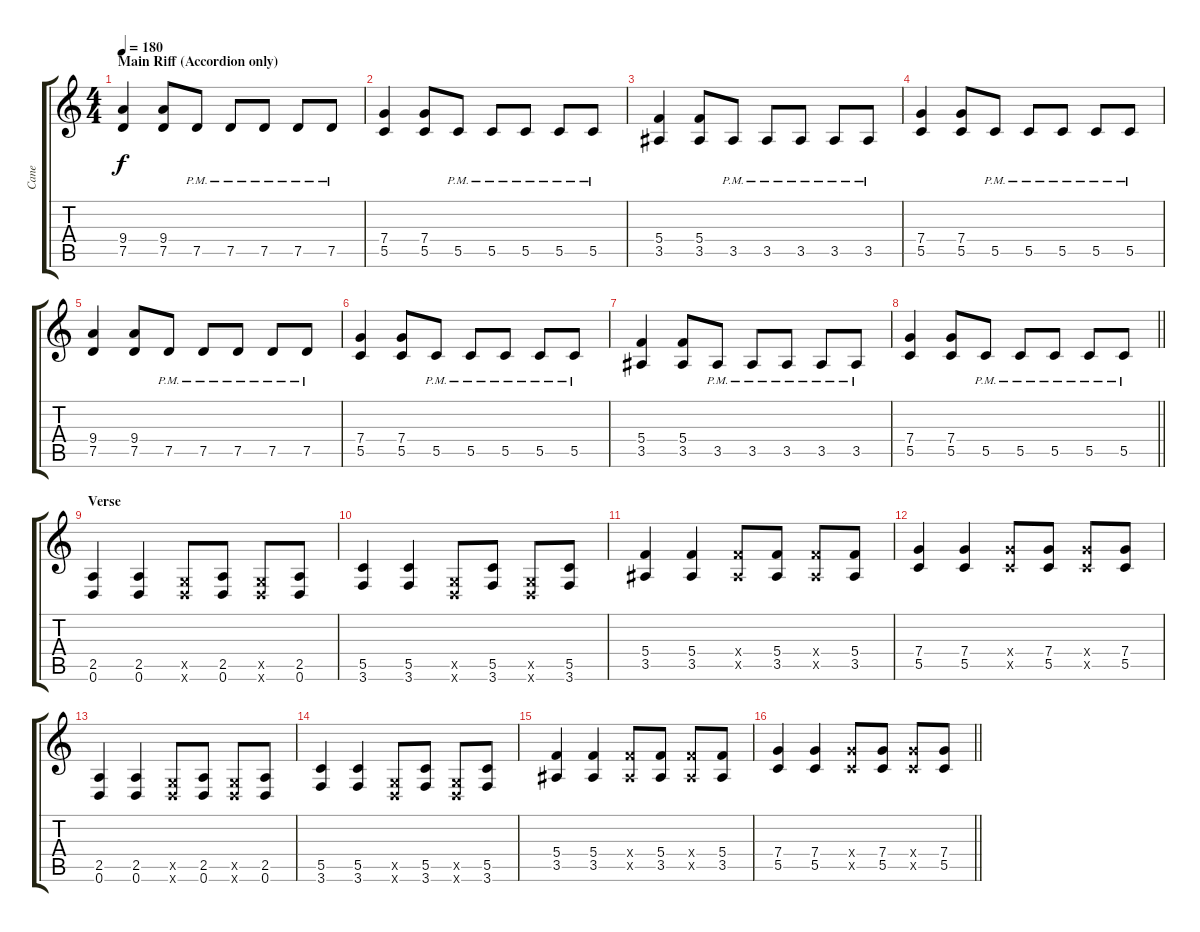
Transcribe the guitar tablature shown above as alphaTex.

\track ("Cane" "Cane") {instrument distortionguitar}
\staff {score tabs}
\tuning (D4 A3 F3 C3 G2 D2) {hide}
\ts (4 4)
\section ("" "Main Riff (Accordion only)")
\tempo 180
\clef g2
\ks c
(9.4 7.5).4{dy f volume 13 instrument distortionguitar} (9.4 7.5).8 7.5{pm}.8 7.5{pm}.8 7.5{pm}.8 7.5{pm}.8 7.5{pm}.8 |
(7.4 5.5).4 (7.4 5.5).8 5.5{pm}.8 5.5{pm}.8 5.5{pm}.8 5.5{pm}.8 5.5{pm}.8 |
(5.4 3.5).4 (5.4 3.5).8 3.5{pm}.8 3.5{pm}.8 3.5{pm}.8 3.5{pm}.8 3.5{pm}.8 |
(7.4 5.5).4 (7.4 5.5).8 5.5{pm}.8 5.5{pm}.8 5.5{pm}.8 5.5{pm}.8 5.5{pm}.8 |
(9.4 7.5).4 (9.4 7.5).8 7.5{pm}.8 7.5{pm}.8 7.5{pm}.8 7.5{pm}.8 7.5{pm}.8 |
(7.4 5.5).4 (7.4 5.5).8 5.5{pm}.8 5.5{pm}.8 5.5{pm}.8 5.5{pm}.8 5.5{pm}.8 |
(5.4 3.5).4 (5.4 3.5).8 3.5{pm}.8 3.5{pm}.8 3.5{pm}.8 3.5{pm}.8 3.5{pm}.8 |
\barLineRight lightlight
(7.4 5.5).4 (7.4 5.5).8 5.5{pm}.8 5.5{pm}.8 5.5{pm}.8 5.5{pm}.8 5.5{pm}.8 |
\section ("" "Verse")
(2.5 0.6).4 (2.5 0.6).4 (0.5{x} 0.6{x}).8 (2.5 0.6).8 (0.5{x} 0.6{x}).8 (2.5 0.6).8 |
(5.5 3.6).4 (5.5 3.6).4 (0.5{x} 0.6{x}).8 (5.5 3.6).8 (0.5{x} 0.6{x}).8 (5.5 3.6).8 |
(5.4 3.5).4 (5.4 3.5).4 (5.4{x} 3.5{x}).8 (5.4 3.5).8 (5.4{x} 3.5{x}).8 (5.4 3.5).8 |
(7.4 5.5).4 (7.4 5.5).4 (7.4{x} 5.5{x}).8 (7.4 5.5).8 (7.4{x} 5.5{x}).8 (7.4 5.5).8 |
(2.5 0.6).4 (2.5 0.6).4 (0.5{x} 0.6{x}).8 (2.5 0.6).8 (0.5{x} 0.6{x}).8 (2.5 0.6).8 |
(5.5 3.6).4 (5.5 3.6).4 (0.5{x} 0.6{x}).8 (5.5 3.6).8 (0.5{x} 0.6{x}).8 (5.5 3.6).8 |
(5.4 3.5).4 (5.4 3.5).4 (5.4{x} 3.5{x}).8 (5.4 3.5).8 (5.4{x} 3.5{x}).8 (5.4 3.5).8 |
\barLineRight lightlight
(7.4 5.5).4 (7.4 5.5).4 (7.4{x} 5.5{x}).8 (7.4 5.5).8 (7.4{x} 5.5{x}).8 (7.4 5.5).8
